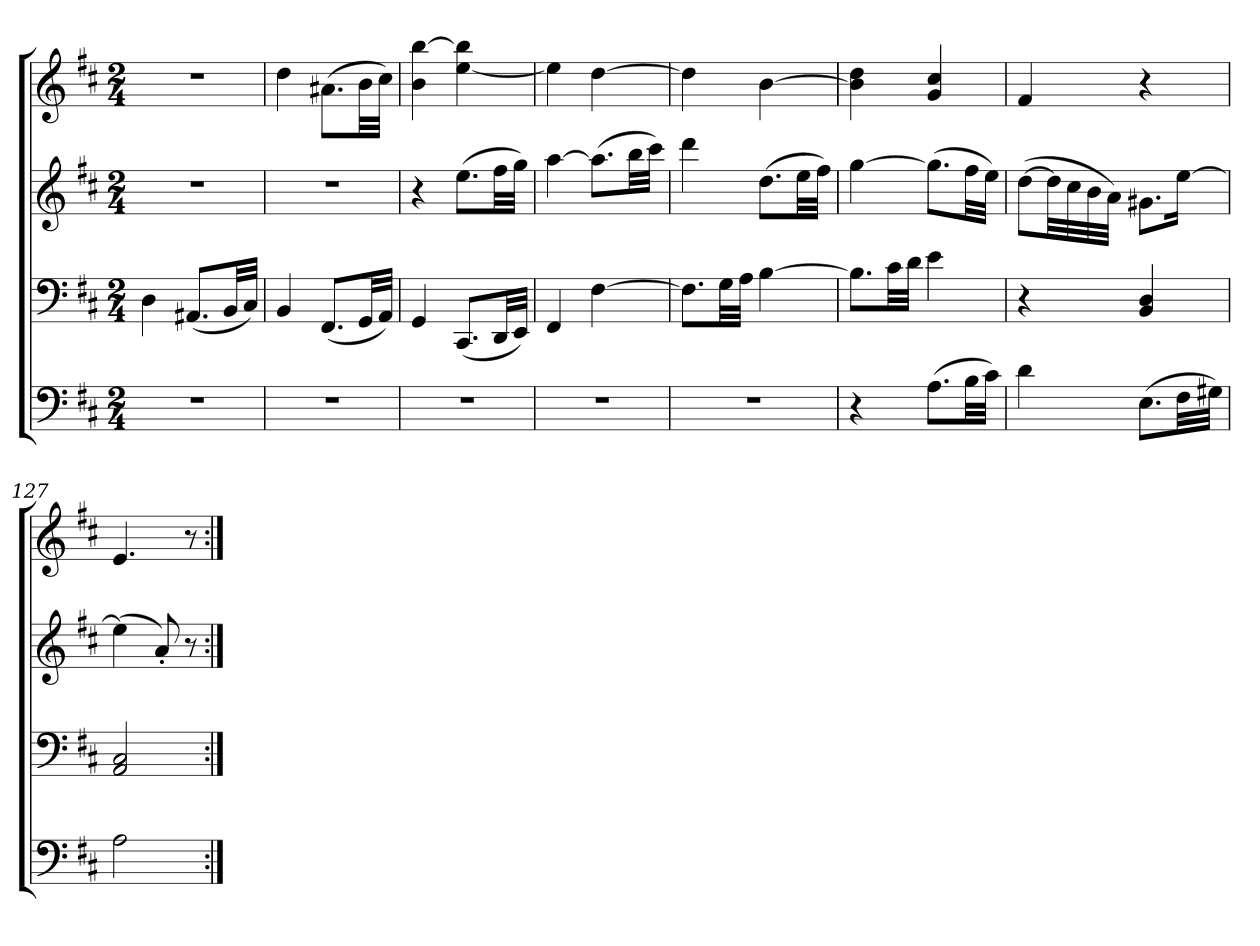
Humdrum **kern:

**kern	**kern	**kern	**kern
*part4	*part3	*part2	*part1
*staff4	*staff3	*staff2	*staff1
*clefF4	*clefF4	*clefG2	*clefG2
*k[f#c#]	*k[f#c#]	*k[f#c#]	*k[f#c#]
*D:	*D:	*D:	*D:
*M2/4	*M2/4	*M2/4	*M2/4
=	=	=	=
2r	4D	2r	2r
.	(8.AA#XL	.	.
.	32BBLL	.	.
.	32C#JJJ)	.	.
=121	=121	=121	=121
2r	4BB	2r	4dd
.	(8.FF#L	.	(8.a#XL
.	32GGLL	.	32bLL
.	32AAJJJ)	.	32cc#JJJ)
=122	=122	=122	=122
2r	4GG	4r	4b [4bb
.	(8.CC#L	(8.eeL	[4ee 4bb]
.	32DDLL	32ff#LL	.
.	32EEJJJ)	32ggJJJ)	.
=123	=123	=123	=123
2r	4FF#	[4aa	4ee]
.	[4F#	(8.aaL]	[4dd
.	.	32bbLL	.
.	.	32ccc#JJJ)	.
=124	=124	=124	=124
2r	8.F#L]	4ddd	4dd]
.	32GLL	.	.
.	32AJJJ	.	.
.	[4B	(8.ddL	[4b
.	.	32eeLL	.
.	.	32ff#JJJ)	.
=125	=125	=125	=125
4r	8.BL]	[4gg	4b] 4dd
.	32c#LL	.	.
.	32dJJJ	.	.
(8.AL	4e	(8.ggL]	4g 4cc#
32BLL	.	32ff#LL	.
32c#JJJ)	.	32eeJJJ)	.
=126	=126	=126	=126
4d	4r	([8ddL	4f#
.	.	32ddLL]	.
.	.	32cc#	.
.	.	32b	.
.	.	32aJJJ)	.
(8.EL	4BB 4D	8.g#XL	4r
32F#LL	.	[16eeJk	.
32G#XJJJ)	.	.	.
=127	=127	=127	=127
2A	2AA 2C#	(4ee]	4.e
.	.	8a')	.
.	.	8r	8r
=:|!	=:|!	=:|!	=:|!
*-	*-	*-	*-
